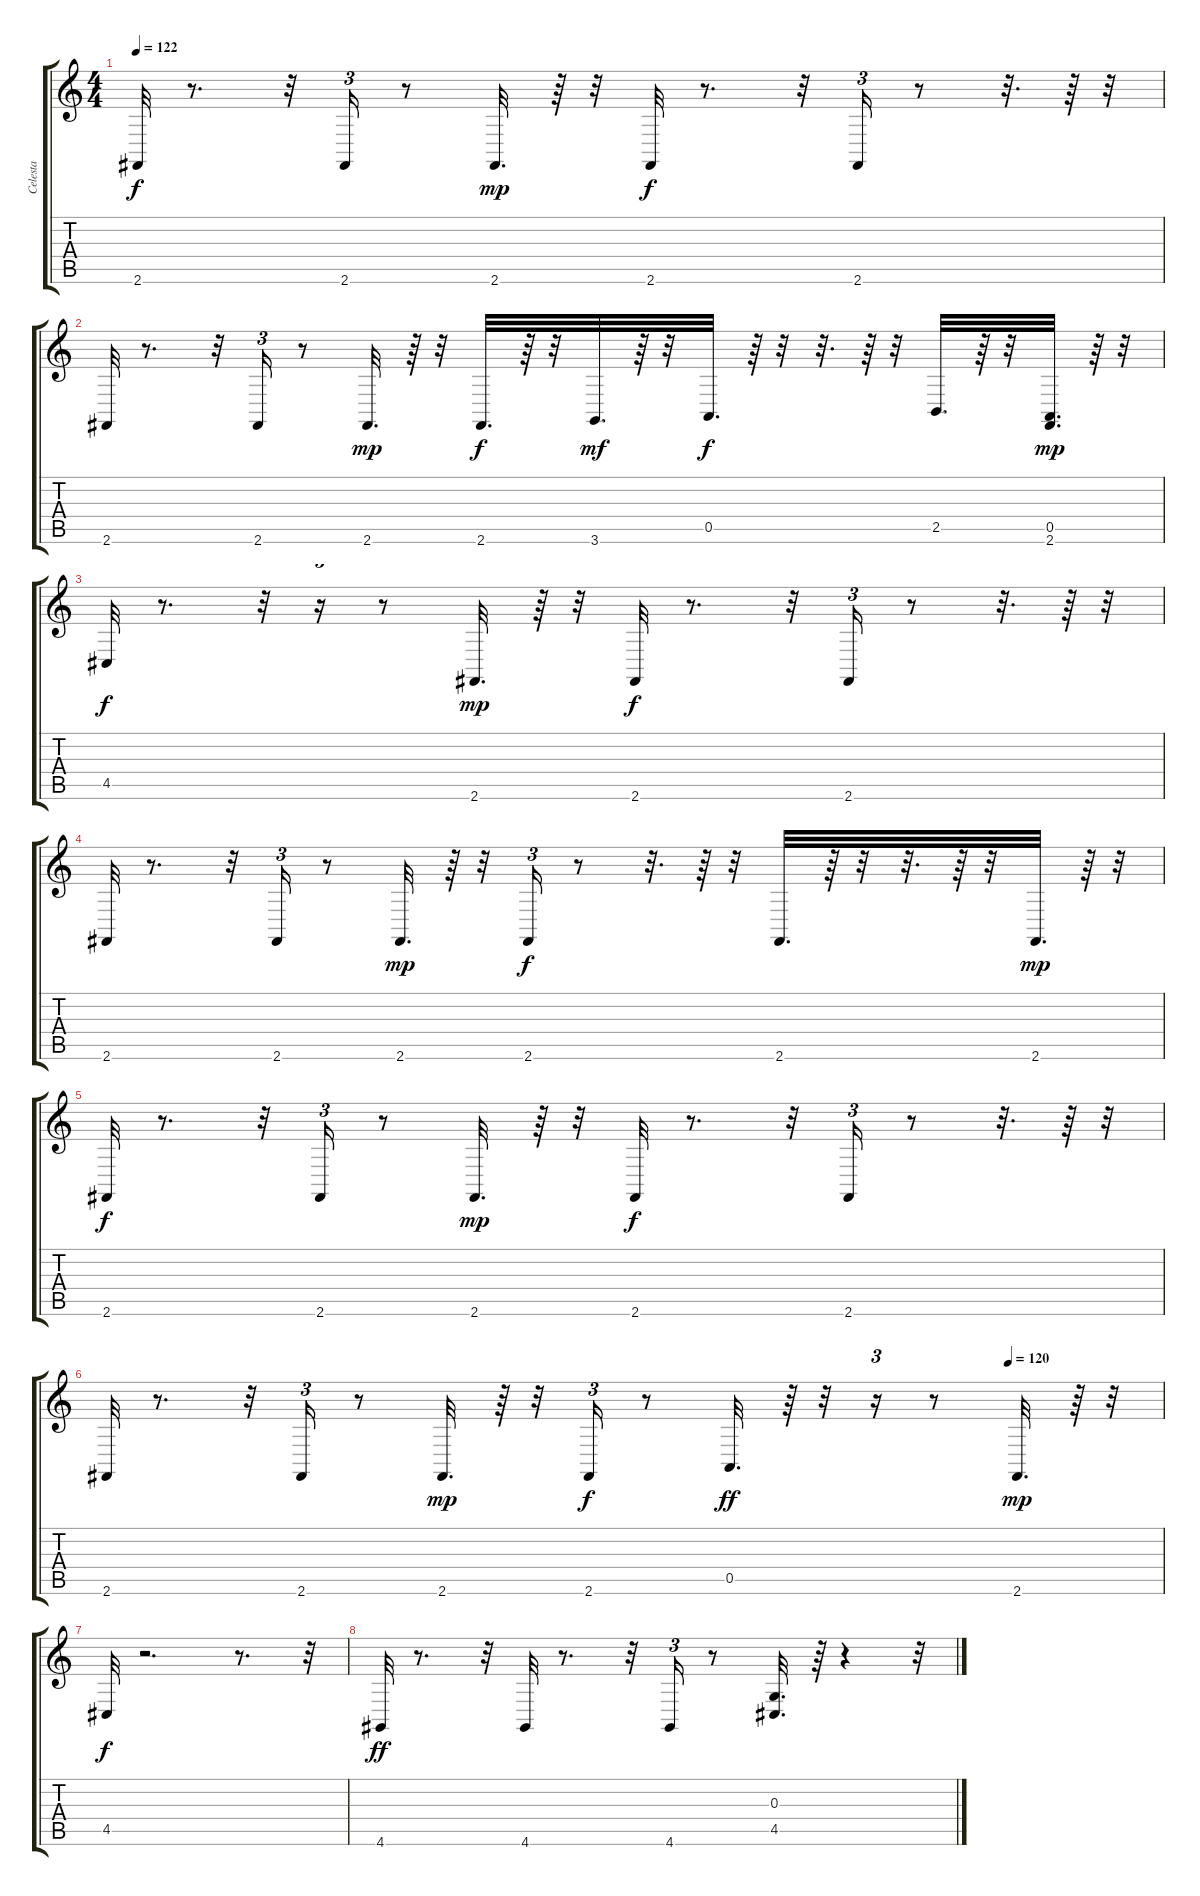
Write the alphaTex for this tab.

\track ("Celesta" "Celesta") {instrument celesta}
\staff {score tabs}
\tuning (E4 B3 G3 D3 A2 E2) {hide}
\ts (4 4)
\tempo 122
\clef g2
\ks c
2.6.32{dy f} r.8{d} r.32 2.6.16{tu (3 2)} r.8 2.6.32{d dy mp} r.64 r.32 2.6.32{dy f} r.8{d} r.32 2.6.16{tu (3 2)} r.8 r.32{d} r.64 r.32 |
2.6.32 r.8{d} r.32 2.6.16{tu (3 2)} r.8 2.6.32{d dy mp} r.64 r.32 2.6.32{d dy f} r.64 r.32 3.6.32{d dy mf} r.64 r.32 0.5.32{d dy f} r.64 r.32 r.32{d} r.64 r.32 2.5.32{d} r.64 r.32 (0.5 2.6).32{d dy mp} r.64 r.32 |
4.5.32{dy f} r.8{d} r.32 r.16{tu (3 2)} r.8 2.6.32{d dy mp} r.64 r.32 2.6.32{dy f} r.8{d} r.32 2.6.16{tu (3 2)} r.8 r.32{d} r.64 r.32 |
2.6.32 r.8{d} r.32 2.6.16{tu (3 2)} r.8 2.6.32{d dy mp} r.64 r.32 2.6.16{tu (3 2) dy f} r.8 r.32{d} r.64 r.32 2.6.32{d} r.64 r.32 r.32{d} r.64 r.32 2.6.32{d dy mp} r.64 r.32 |
2.6.32{dy f} r.8{d} r.32 2.6.16{tu (3 2)} r.8 2.6.32{d dy mp} r.64 r.32 2.6.32{dy f} r.8{d} r.32 2.6.16{tu (3 2)} r.8 r.32{d} r.64 r.32 |
\tempo (120 0.8541666666666666)
2.6.32 r.8{d} r.32 2.6.16{tu (3 2)} r.8 2.6.32{d dy mp} r.64 r.32 2.6.16{tu (3 2) dy f} r.8 0.5.32{d dy ff} r.64 r.32 r.16{tu (3 2)} r.8 2.6.32{d dy mp} r.64 r.32 |
4.5.32{dy f} r.2{d} r.8{d} r.32 |
4.6.32{dy ff} r.8{d} r.32 4.6.32 r.8{d} r.32 4.6.16{tu (3 2)} r.8 (0.3 4.5).32{d} r.64 r.4 r.32
